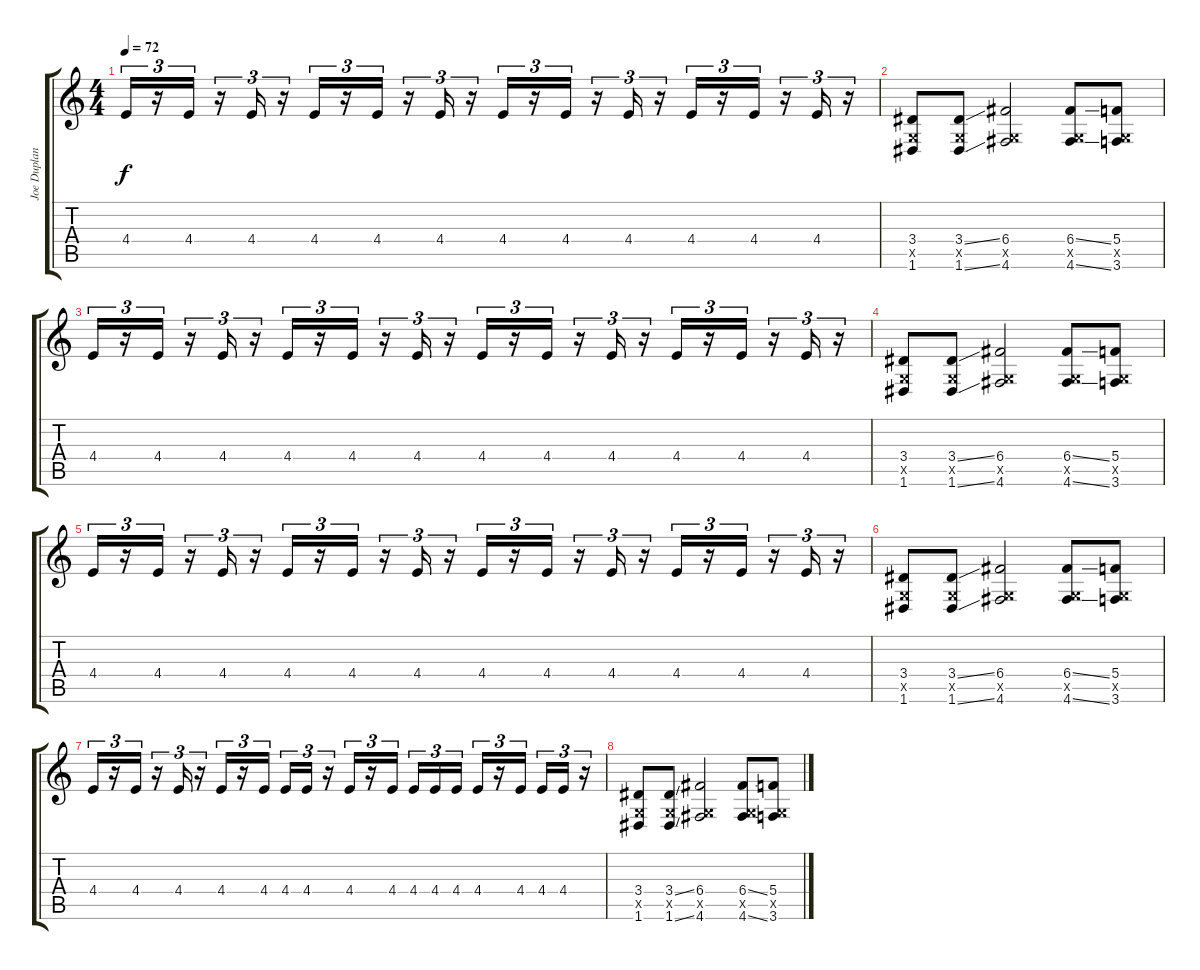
\track ("Joe Duplantier " "Joe Duplan") {instrument overdrivenguitar}
\staff {score tabs}
\tuning (D4 A3 F3 C3 G2 D2) {hide}
\ts (4 4)
\tempo 72
\clef g2
\ks c
4.4.16{tu (3 2) dy f} r.16{tu (3 2)} 4.4.16{tu (3 2)} r.16{tu (3 2)} 4.4.16{tu (3 2)} r.16{tu (3 2)} 4.4.16{tu (3 2)} r.16{tu (3 2)} 4.4.16{tu (3 2)} r.16{tu (3 2)} 4.4.16{tu (3 2)} r.16{tu (3 2)} 4.4.16{tu (3 2)} r.16{tu (3 2)} 4.4.16{tu (3 2)} r.16{tu (3 2)} 4.4.16{tu (3 2)} r.16{tu (3 2)} 4.4.16{tu (3 2)} r.16{tu (3 2)} 4.4.16{tu (3 2)} r.16{tu (3 2)} 4.4.16{tu (3 2)} r.16{tu (3 2)} |
(3.4 0.5{x} 1.6).8 (3.4{ss} 0.5{x} 1.6{ss}).8 (6.4 0.5{x} 4.6).2 (6.4{ss} 0.5{x} 4.6{ss}).8 (5.4 0.5{x} 3.6).8 |
4.4.16{tu (3 2)} r.16{tu (3 2)} 4.4.16{tu (3 2)} r.16{tu (3 2)} 4.4.16{tu (3 2)} r.16{tu (3 2)} 4.4.16{tu (3 2)} r.16{tu (3 2)} 4.4.16{tu (3 2)} r.16{tu (3 2)} 4.4.16{tu (3 2)} r.16{tu (3 2)} 4.4.16{tu (3 2)} r.16{tu (3 2)} 4.4.16{tu (3 2)} r.16{tu (3 2)} 4.4.16{tu (3 2)} r.16{tu (3 2)} 4.4.16{tu (3 2)} r.16{tu (3 2)} 4.4.16{tu (3 2)} r.16{tu (3 2)} 4.4.16{tu (3 2)} r.16{tu (3 2)} |
(3.4 0.5{x} 1.6).8 (3.4{ss} 0.5{x} 1.6{ss}).8 (6.4 0.5{x} 4.6).2 (6.4{ss} 0.5{x} 4.6{ss}).8 (5.4 0.5{x} 3.6).8 |
4.4.16{tu (3 2)} r.16{tu (3 2)} 4.4.16{tu (3 2)} r.16{tu (3 2)} 4.4.16{tu (3 2)} r.16{tu (3 2)} 4.4.16{tu (3 2)} r.16{tu (3 2)} 4.4.16{tu (3 2)} r.16{tu (3 2)} 4.4.16{tu (3 2)} r.16{tu (3 2)} 4.4.16{tu (3 2)} r.16{tu (3 2)} 4.4.16{tu (3 2)} r.16{tu (3 2)} 4.4.16{tu (3 2)} r.16{tu (3 2)} 4.4.16{tu (3 2)} r.16{tu (3 2)} 4.4.16{tu (3 2)} r.16{tu (3 2)} 4.4.16{tu (3 2)} r.16{tu (3 2)} |
(3.4 0.5{x} 1.6).8 (3.4{ss} 0.5{x} 1.6{ss}).8 (6.4 0.5{x} 4.6).2 (6.4{ss} 0.5{x} 4.6{ss}).8 (5.4 0.5{x} 3.6).8 |
4.4.16{tu (3 2)} r.16{tu (3 2)} 4.4.16{tu (3 2)} r.16{tu (3 2)} 4.4.16{tu (3 2)} r.16{tu (3 2)} 4.4.16{tu (3 2)} r.16{tu (3 2)} 4.4.16{tu (3 2) beam splitsecondary} 4.4.16{tu (3 2)} 4.4.16{tu (3 2)} r.16{tu (3 2)} 4.4.16{tu (3 2)} r.16{tu (3 2)} 4.4.16{tu (3 2) beam splitsecondary} 4.4.16{tu (3 2)} 4.4.16{tu (3 2)} 4.4.16{tu (3 2)} 4.4.16{tu (3 2)} r.16{tu (3 2)} 4.4.16{tu (3 2) beam splitsecondary} 4.4.16{tu (3 2)} 4.4.16{tu (3 2)} r.16{tu (3 2)} |
(3.4 0.5{x} 1.6).8 (3.4{ss} 0.5{x} 1.6{ss}).8 (6.4 0.5{x} 4.6).2 (6.4{ss} 0.5{x} 4.6{ss}).8 (5.4 0.5{x} 3.6).8
